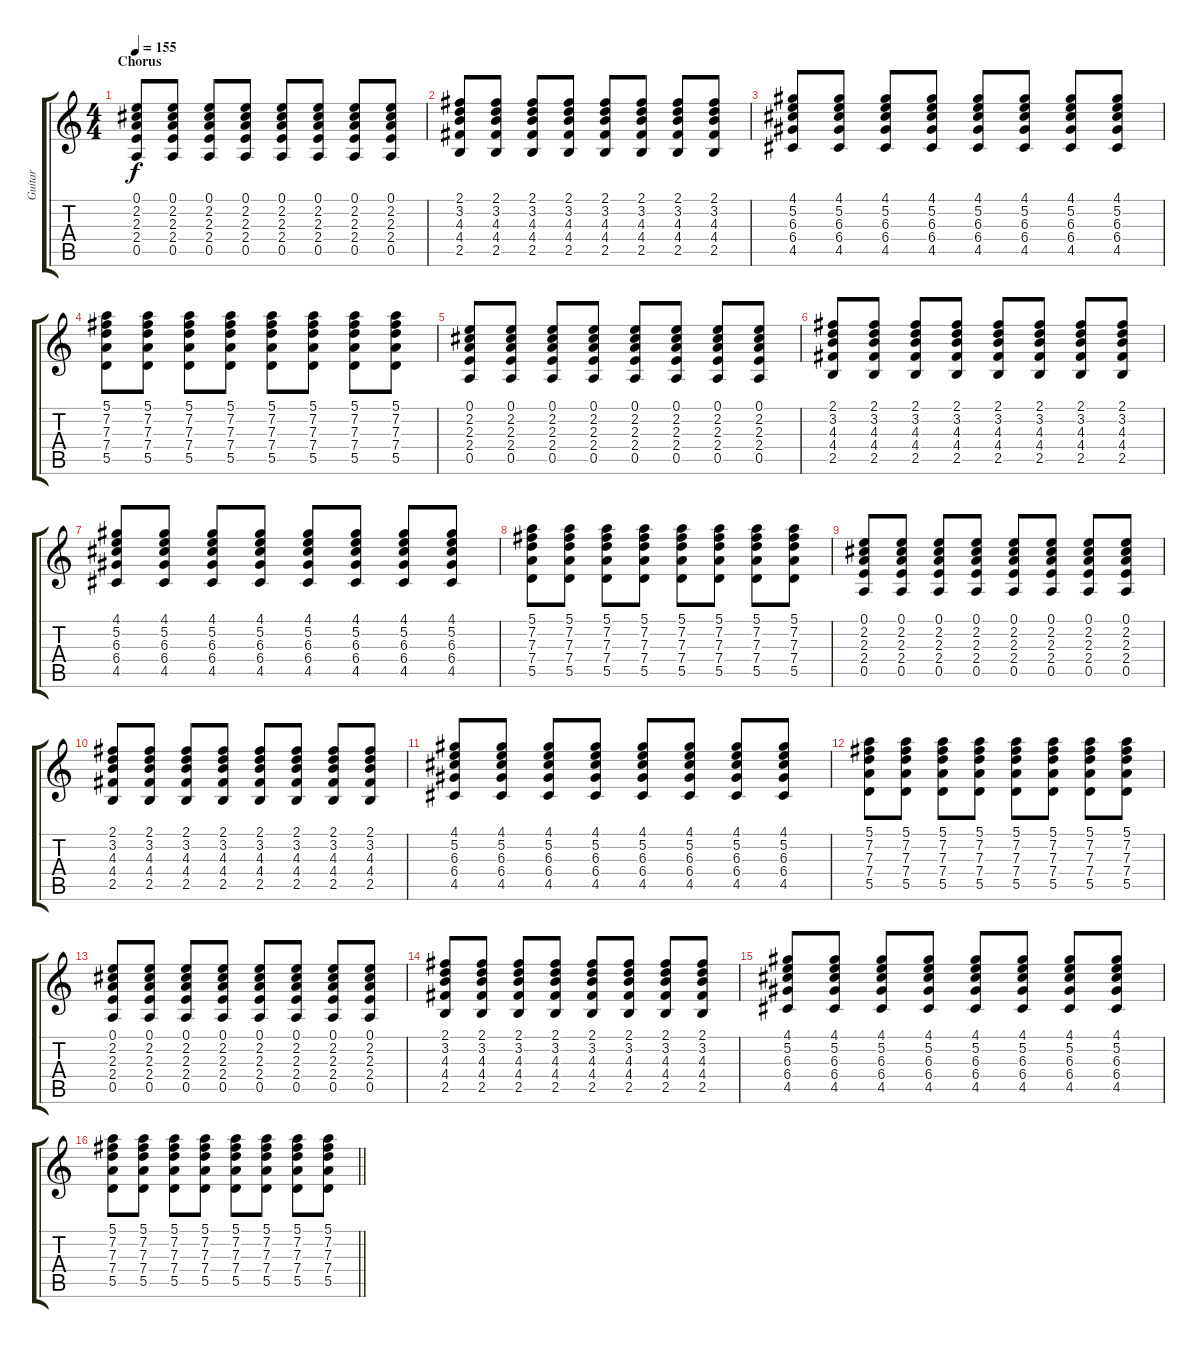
\track ("Guitar" "Guitar") {instrument acousticguitarsteel}
\staff {score tabs}
\tuning (E4 B3 G3 D3 A2 E2) {hide}
\ts (4 4)
\section ("" "Chorus")
\tempo 155
\clef g2
\ks c
(0.1 2.2 2.3 2.4 0.5).8{dy f} (0.1 2.2 2.3 2.4 0.5).8 (0.1 2.2 2.3 2.4 0.5).8 (0.1 2.2 2.3 2.4 0.5).8 (0.1 2.2 2.3 2.4 0.5).8 (0.1 2.2 2.3 2.4 0.5).8 (0.1 2.2 2.3 2.4 0.5).8 (0.1 2.2 2.3 2.4 0.5).8 |
(2.1 3.2 4.3 4.4 2.5).8 (2.1 3.2 4.3 4.4 2.5).8 (2.1 3.2 4.3 4.4 2.5).8 (2.1 3.2 4.3 4.4 2.5).8 (2.1 3.2 4.3 4.4 2.5).8 (2.1 3.2 4.3 4.4 2.5).8 (2.1 3.2 4.3 4.4 2.5).8 (2.1 3.2 4.3 4.4 2.5).8 |
(4.1 5.2 6.3 6.4 4.5).8 (4.1 5.2 6.3 6.4 4.5).8 (4.1 5.2 6.3 6.4 4.5).8 (4.1 5.2 6.3 6.4 4.5).8 (4.1 5.2 6.3 6.4 4.5).8 (4.1 5.2 6.3 6.4 4.5).8 (4.1 5.2 6.3 6.4 4.5).8 (4.1 5.2 6.3 6.4 4.5).8 |
(5.1 7.2 7.3 7.4 5.5).8 (5.1 7.2 7.3 7.4 5.5).8 (5.1 7.2 7.3 7.4 5.5).8 (5.1 7.2 7.3 7.4 5.5).8 (5.1 7.2 7.3 7.4 5.5).8 (5.1 7.2 7.3 7.4 5.5).8 (5.1 7.2 7.3 7.4 5.5).8 (5.1 7.2 7.3 7.4 5.5).8 |
(0.1 2.2 2.3 2.4 0.5).8 (0.1 2.2 2.3 2.4 0.5).8 (0.1 2.2 2.3 2.4 0.5).8 (0.1 2.2 2.3 2.4 0.5).8 (0.1 2.2 2.3 2.4 0.5).8 (0.1 2.2 2.3 2.4 0.5).8 (0.1 2.2 2.3 2.4 0.5).8 (0.1 2.2 2.3 2.4 0.5).8 |
(2.1 3.2 4.3 4.4 2.5).8 (2.1 3.2 4.3 4.4 2.5).8 (2.1 3.2 4.3 4.4 2.5).8 (2.1 3.2 4.3 4.4 2.5).8 (2.1 3.2 4.3 4.4 2.5).8 (2.1 3.2 4.3 4.4 2.5).8 (2.1 3.2 4.3 4.4 2.5).8 (2.1 3.2 4.3 4.4 2.5).8 |
(4.1 5.2 6.3 6.4 4.5).8 (4.1 5.2 6.3 6.4 4.5).8 (4.1 5.2 6.3 6.4 4.5).8 (4.1 5.2 6.3 6.4 4.5).8 (4.1 5.2 6.3 6.4 4.5).8 (4.1 5.2 6.3 6.4 4.5).8 (4.1 5.2 6.3 6.4 4.5).8 (4.1 5.2 6.3 6.4 4.5).8 |
(5.1 7.2 7.3 7.4 5.5).8 (5.1 7.2 7.3 7.4 5.5).8 (5.1 7.2 7.3 7.4 5.5).8 (5.1 7.2 7.3 7.4 5.5).8 (5.1 7.2 7.3 7.4 5.5).8 (5.1 7.2 7.3 7.4 5.5).8 (5.1 7.2 7.3 7.4 5.5).8 (5.1 7.2 7.3 7.4 5.5).8 |
(0.1 2.2 2.3 2.4 0.5).8 (0.1 2.2 2.3 2.4 0.5).8 (0.1 2.2 2.3 2.4 0.5).8 (0.1 2.2 2.3 2.4 0.5).8 (0.1 2.2 2.3 2.4 0.5).8 (0.1 2.2 2.3 2.4 0.5).8 (0.1 2.2 2.3 2.4 0.5).8 (0.1 2.2 2.3 2.4 0.5).8 |
(2.1 3.2 4.3 4.4 2.5).8 (2.1 3.2 4.3 4.4 2.5).8 (2.1 3.2 4.3 4.4 2.5).8 (2.1 3.2 4.3 4.4 2.5).8 (2.1 3.2 4.3 4.4 2.5).8 (2.1 3.2 4.3 4.4 2.5).8 (2.1 3.2 4.3 4.4 2.5).8 (2.1 3.2 4.3 4.4 2.5).8 |
(4.1 5.2 6.3 6.4 4.5).8 (4.1 5.2 6.3 6.4 4.5).8 (4.1 5.2 6.3 6.4 4.5).8 (4.1 5.2 6.3 6.4 4.5).8 (4.1 5.2 6.3 6.4 4.5).8 (4.1 5.2 6.3 6.4 4.5).8 (4.1 5.2 6.3 6.4 4.5).8 (4.1 5.2 6.3 6.4 4.5).8 |
(5.1 7.2 7.3 7.4 5.5).8 (5.1 7.2 7.3 7.4 5.5).8 (5.1 7.2 7.3 7.4 5.5).8 (5.1 7.2 7.3 7.4 5.5).8 (5.1 7.2 7.3 7.4 5.5).8 (5.1 7.2 7.3 7.4 5.5).8 (5.1 7.2 7.3 7.4 5.5).8 (5.1 7.2 7.3 7.4 5.5).8 |
(0.1 2.2 2.3 2.4 0.5).8 (0.1 2.2 2.3 2.4 0.5).8 (0.1 2.2 2.3 2.4 0.5).8 (0.1 2.2 2.3 2.4 0.5).8 (0.1 2.2 2.3 2.4 0.5).8 (0.1 2.2 2.3 2.4 0.5).8 (0.1 2.2 2.3 2.4 0.5).8 (0.1 2.2 2.3 2.4 0.5).8 |
(2.1 3.2 4.3 4.4 2.5).8 (2.1 3.2 4.3 4.4 2.5).8 (2.1 3.2 4.3 4.4 2.5).8 (2.1 3.2 4.3 4.4 2.5).8 (2.1 3.2 4.3 4.4 2.5).8 (2.1 3.2 4.3 4.4 2.5).8 (2.1 3.2 4.3 4.4 2.5).8 (2.1 3.2 4.3 4.4 2.5).8 |
(4.1 5.2 6.3 6.4 4.5).8 (4.1 5.2 6.3 6.4 4.5).8 (4.1 5.2 6.3 6.4 4.5).8 (4.1 5.2 6.3 6.4 4.5).8 (4.1 5.2 6.3 6.4 4.5).8 (4.1 5.2 6.3 6.4 4.5).8 (4.1 5.2 6.3 6.4 4.5).8 (4.1 5.2 6.3 6.4 4.5).8 |
\barLineRight lightlight
(5.1 7.2 7.3 7.4 5.5).8 (5.1 7.2 7.3 7.4 5.5).8 (5.1 7.2 7.3 7.4 5.5).8 (5.1 7.2 7.3 7.4 5.5).8 (5.1 7.2 7.3 7.4 5.5).8 (5.1 7.2 7.3 7.4 5.5).8 (5.1 7.2 7.3 7.4 5.5).8 (5.1 7.2 7.3 7.4 5.5).8
